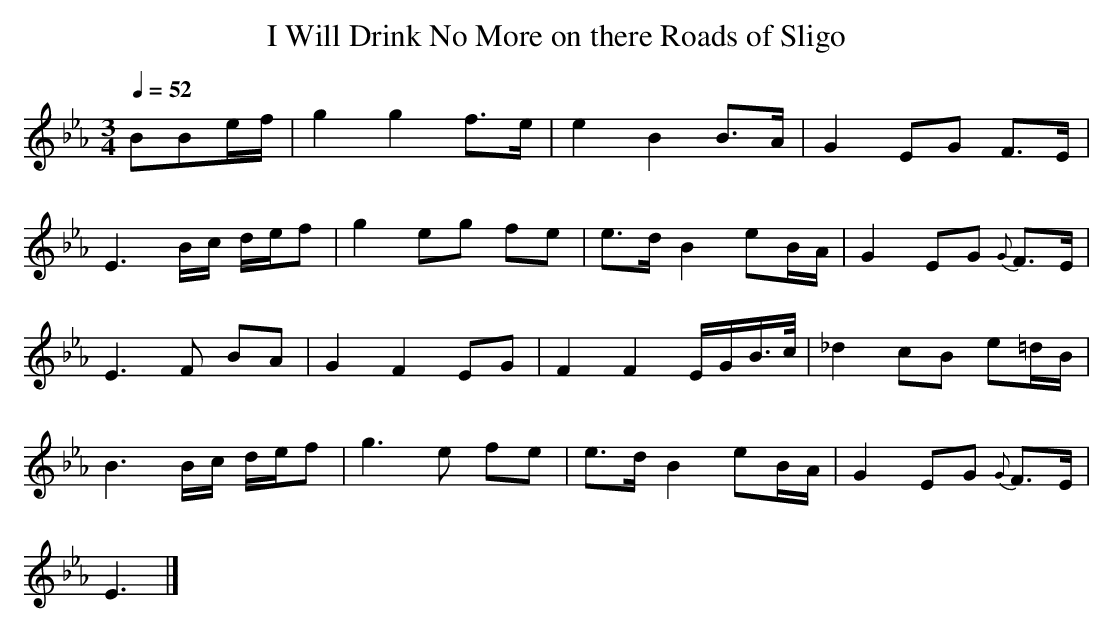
X:1
T: I Will Drink No More on there Roads of Sligo
M: 3/4
L: 1/8
Q: 1/4=52
K: Eb % 3 flats
V:1
BBe/f/ | g2 g2 f>e | e2 B2 B>A | G2 EG F>E |
E3 B/c/ d/e/f | g2 eg fe | e>d B2 eB/A/ | G2 EG {G}F>E |
E3 F BA | G2 F2 EG | F2 F2 E/G/B/>c/ | _d2 cB e=d/B/ |
B3 B/c/ d/e/f | g3 e fe | e>d B2 eB/A/ | G2 EG {G}F>E |
E3 |]
